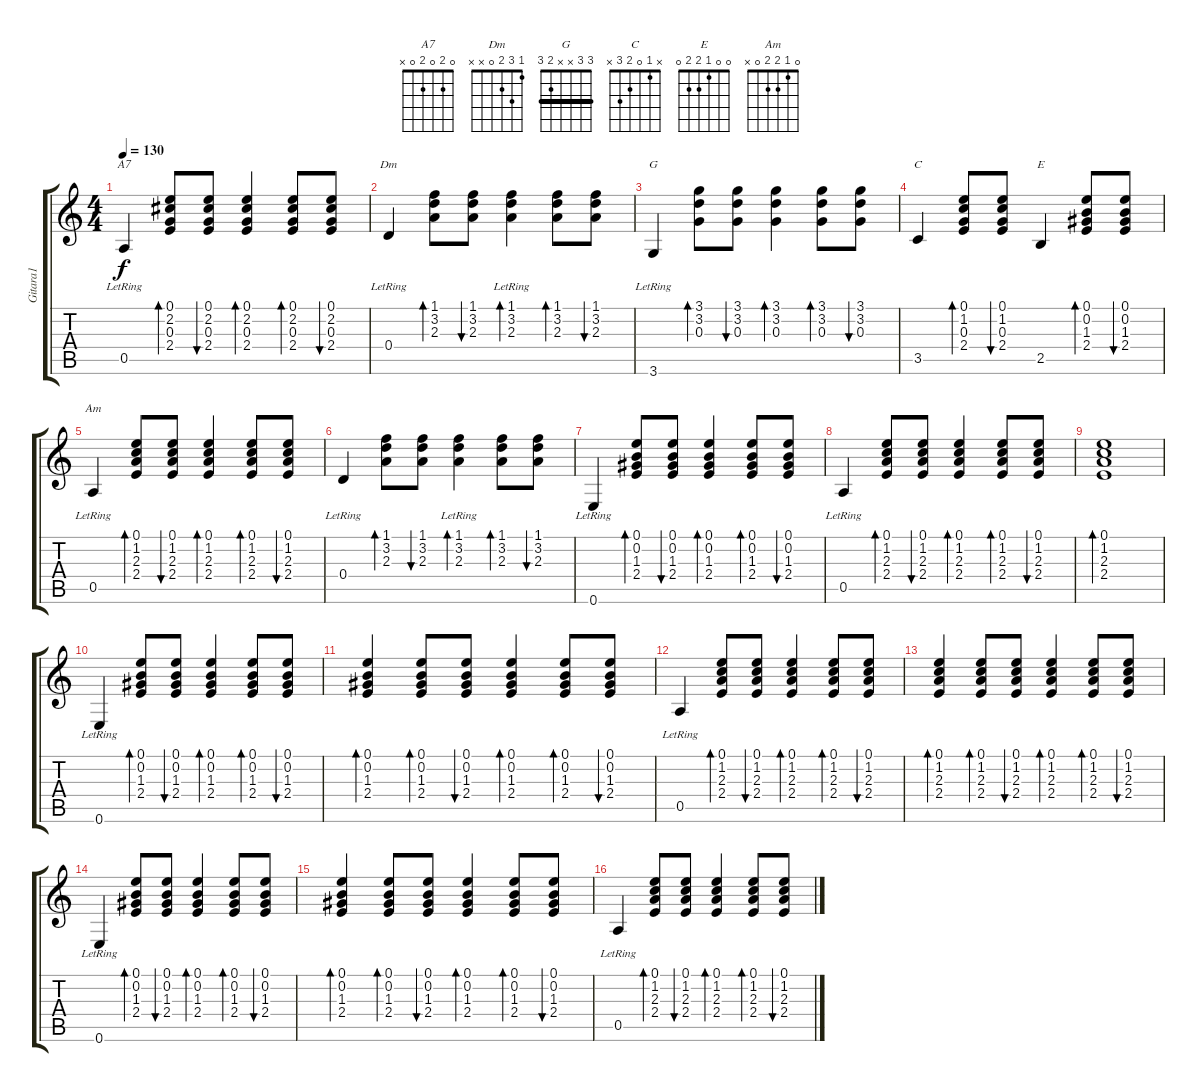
\track ("Gitara1" "Gitara1") {instrument acousticguitarnylon}
\staff {score tabs}
\tuning (E4 B3 G3 D3 A2 E2) {hide}
\chord ("A7" 0 2 0 2 0 x)
\chord ("Dm" 1 3 2 0 x x)
\chord ("G" 3 3 x x 2 3) {barre 3}
\chord ("C" x 1 0 2 3 x)
\chord ("E" 0 0 1 2 2 0)
\chord ("Am" 0 1 2 2 0 x)
\ts (4 4)
\tempo 130
\clef g2
\ks c
0.5{lr}.4{ch "A7" dy f} (0.1 2.2 0.3 2.4).8{bd 60} (0.1 2.2 0.3 2.4).8{bu 60} (0.1 2.2 0.3 2.4).4{bd 60} (0.1 2.2 0.3 2.4).8{bd 60} (0.1 2.2 0.3 2.4).8{bu 60} |
0.4{lr}.4{ch "Dm"} (1.1 3.2 2.3).8{bd 60} (1.1 3.2 2.3).8{bu 60} (1.1{lr} 3.2 2.3).4{bd 60} (1.1 3.2 2.3).8{bd 60} (1.1 3.2 2.3).8{bu 60} |
3.6{lr}.4{ch "G"} (3.1 3.2 0.3).8{bd 60} (3.1 3.2 0.3).8{bu 60} (3.1 3.2 0.3).4{bd 60} (3.1 3.2 0.3).8{bd 60} (3.1 3.2 0.3).8{bu 60} |
3.5.4{ch "C"} (0.1 1.2 0.3 2.4).8{bd 60} (0.1 1.2 0.3 2.4).8{bu 60} 2.5.4{ch "E"} (0.1 0.2 1.3 2.4).8{bd 60} (0.1 0.2 1.3 2.4).8{bu 60} |
0.5{lr}.4{ch "Am"} (0.1 1.2 2.3 2.4).8{bd 60} (0.1 1.2 2.3 2.4).8{bu 60} (0.1 1.2 2.3 2.4).4{bd 60} (0.1 1.2 2.3 2.4).8{bd 60} (0.1 1.2 2.3 2.4).8{bu 60} |
0.4{lr}.4 (1.1 3.2 2.3).8{bd 60} (1.1 3.2 2.3).8{bu 60} (1.1{lr} 3.2 2.3).4{bd 60} (1.1 3.2 2.3).8{bd 60} (1.1 3.2 2.3).8{bu 60} |
0.6{lr}.4 (0.1 0.2 1.3 2.4).8{bd 60} (0.1 0.2 1.3 2.4).8{bu 60} (0.1 0.2 1.3 2.4).4{bd 60} (0.1 0.2 1.3 2.4).8{bd 60} (0.1 0.2 1.3 2.4).8{bu 60} |
0.5{lr}.4 (0.1 1.2 2.3 2.4).8{bd 60} (0.1 1.2 2.3 2.4).8{bu 60} (0.1 1.2 2.3 2.4).4{bd 60} (0.1 1.2 2.3 2.4).8{bd 60} (0.1 1.2 2.3 2.4).8{bu 60} |
(0.1 1.2 2.3 2.4).1{bd 60} |
0.6{lr}.4 (0.1 0.2 1.3 2.4).8{bd 60} (0.1 0.2 1.3 2.4).8{bu 60} (0.1 0.2 1.3 2.4).4{bd 60} (0.1 0.2 1.3 2.4).8{bd 60} (0.1 0.2 1.3 2.4).8{bu 60} |
(0.1 0.2 1.3 2.4).4{bd 60} (0.1 0.2 1.3 2.4).8{bd 60} (0.1 0.2 1.3 2.4).8{bu 60} (0.1 0.2 1.3 2.4).4{bd 60} (0.1 0.2 1.3 2.4).8{bd 60} (0.1 0.2 1.3 2.4).8{bu 60} |
0.5{lr}.4 (0.1 1.2 2.3 2.4).8{bd 60} (0.1 1.2 2.3 2.4).8{bu 60} (0.1 1.2 2.3 2.4).4{bd 60} (0.1 1.2 2.3 2.4).8{bd 60} (0.1 1.2 2.3 2.4).8{bu 60} |
(0.1 1.2 2.3 2.4).4{bd 60} (0.1 1.2 2.3 2.4).8{bd 60} (0.1 1.2 2.3 2.4).8{bu 60} (0.1 1.2 2.3 2.4).4{bd 60} (0.1 1.2 2.3 2.4).8{bd 60} (0.1 1.2 2.3 2.4).8{bu 60} |
0.6{lr}.4 (0.1 0.2 1.3 2.4).8{bd 60} (0.1 0.2 1.3 2.4).8{bu 60} (0.1 0.2 1.3 2.4).4{bd 60} (0.1 0.2 1.3 2.4).8{bd 60} (0.1 0.2 1.3 2.4).8{bu 60} |
(0.1 0.2 1.3 2.4).4{bd 60} (0.1 0.2 1.3 2.4).8{bd 60} (0.1 0.2 1.3 2.4).8{bu 60} (0.1 0.2 1.3 2.4).4{bd 60} (0.1 0.2 1.3 2.4).8{bd 60} (0.1 0.2 1.3 2.4).8{bu 60} |
0.5{lr}.4 (0.1 1.2 2.3 2.4).8{bd 60} (0.1 1.2 2.3 2.4).8{bu 60} (0.1 1.2 2.3 2.4).4{bd 60} (0.1 1.2 2.3 2.4).8{bd 60} (0.1 1.2 2.3 2.4).8{bu 60}
